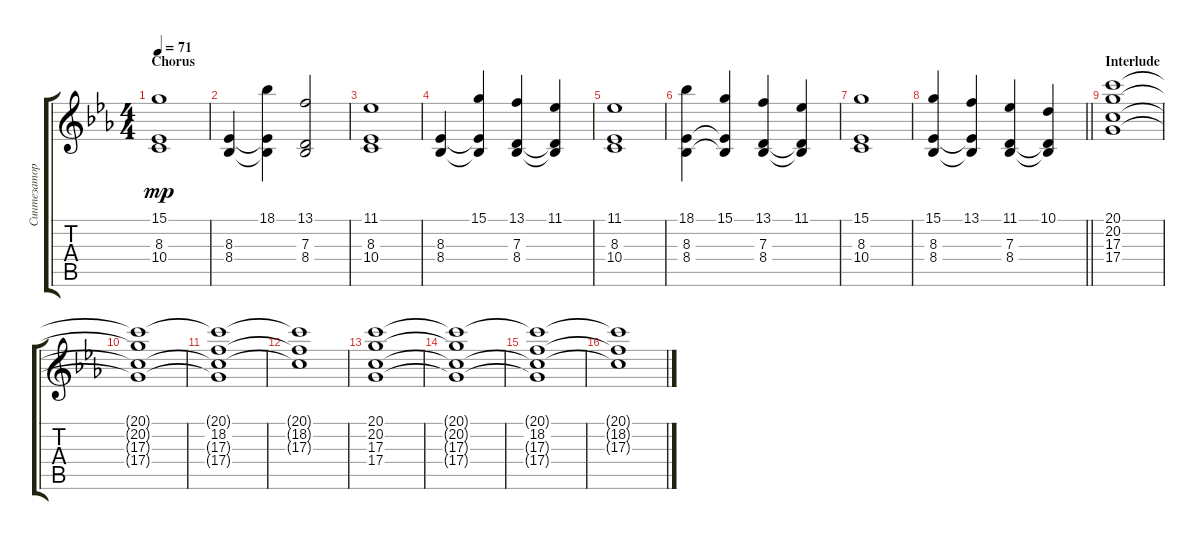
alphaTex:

\track ("Синтезатор" "Синтезатор") {instrument stringensemble1}
\staff {score tabs}
\tuning (E4 B3 G3 D3 A2 E2) {hide}
\ts (4 4)
\section ("" "Chorus")
\tempo 71
\clef g2
\ks cminor
(15.1 8.3 10.4).1{dy mp} |
(8.3 8.4).4 (18.1 8.3{t} 8.4{t}).4 (13.1 7.3 8.4).2 |
(11.1 8.3 10.4).1 |
(8.3 8.4).4 (15.1 8.3{t} 8.4{t}).4 (13.1 7.3 8.4).4 (11.1 7.3{t} 8.4{t}).4 |
(11.1 8.3 10.4).1 |
(18.1 8.3 8.4).4 (15.1 8.3{t} 8.4{t}).4 (13.1 7.3 8.4).4 (11.1 7.3{t} 8.4{t}).4 |
(15.1 8.3 10.4).1 |
\barLineRight lightlight
(15.1 8.3 8.4).4 (13.1 8.3{t} 8.4{t}).4 (11.1 7.3 8.4).4 (10.1 7.3{t} 8.4{t}).4 |
\section ("" "Interlude")
(20.1 20.2 17.3 17.4).1 |
(20.1{t} 20.2{t} 17.3{t} 17.4{t}).1 |
(20.1{t} 18.2 17.3{t} 17.4{t}).1 |
(20.1{t} 18.2{t} 17.3{t}).1 |
(20.1 20.2 17.3 17.4).1 |
(20.1{t} 20.2{t} 17.3{t} 17.4{t}).1 |
(20.1{t} 18.2 17.3{t} 17.4{t}).1 |
(20.1{t} 18.2{t} 17.3{t}).1
